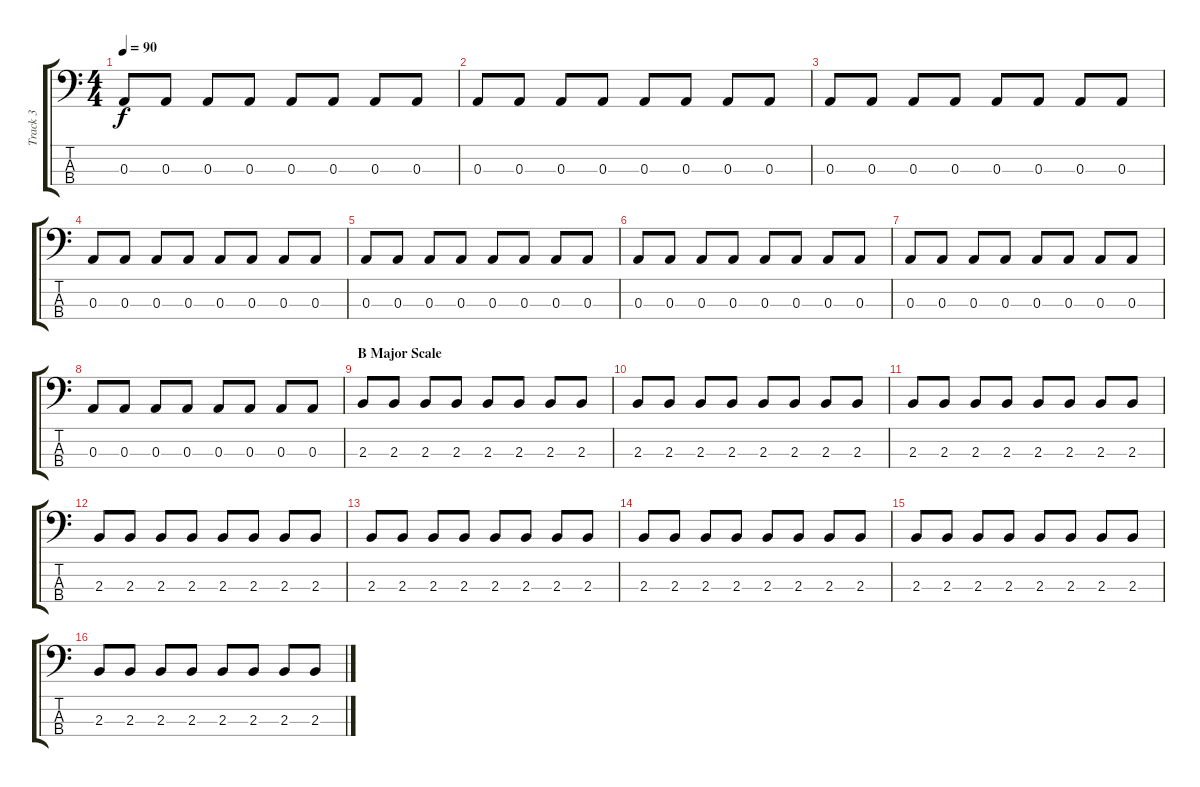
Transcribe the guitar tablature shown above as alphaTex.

\track ("Track 3" "Track 3") {instrument electricbassfinger}
\staff {score tabs}
\tuning (G2 D2 A1 E1) {hide}
\ts (4 4)
\tempo 90
\clef f4
\ks c
0.3.8{dy f} 0.3.8 0.3.8 0.3.8 0.3.8 0.3.8 0.3.8 0.3.8 |
0.3.8 0.3.8 0.3.8 0.3.8 0.3.8 0.3.8 0.3.8 0.3.8 |
0.3.8 0.3.8 0.3.8 0.3.8 0.3.8 0.3.8 0.3.8 0.3.8 |
0.3.8 0.3.8 0.3.8 0.3.8 0.3.8 0.3.8 0.3.8 0.3.8 |
0.3.8 0.3.8 0.3.8 0.3.8 0.3.8 0.3.8 0.3.8 0.3.8 |
0.3.8 0.3.8 0.3.8 0.3.8 0.3.8 0.3.8 0.3.8 0.3.8 |
0.3.8 0.3.8 0.3.8 0.3.8 0.3.8 0.3.8 0.3.8 0.3.8 |
0.3.8 0.3.8 0.3.8 0.3.8 0.3.8 0.3.8 0.3.8 0.3.8 |
\section ("" "B Major Scale")
2.3.8 2.3.8 2.3.8 2.3.8 2.3.8 2.3.8 2.3.8 2.3.8 |
2.3.8 2.3.8 2.3.8 2.3.8 2.3.8 2.3.8 2.3.8 2.3.8 |
2.3.8 2.3.8 2.3.8 2.3.8 2.3.8 2.3.8 2.3.8 2.3.8 |
2.3.8 2.3.8 2.3.8 2.3.8 2.3.8 2.3.8 2.3.8 2.3.8 |
2.3.8 2.3.8 2.3.8 2.3.8 2.3.8 2.3.8 2.3.8 2.3.8 |
2.3.8 2.3.8 2.3.8 2.3.8 2.3.8 2.3.8 2.3.8 2.3.8 |
2.3.8 2.3.8 2.3.8 2.3.8 2.3.8 2.3.8 2.3.8 2.3.8 |
2.3.8 2.3.8 2.3.8 2.3.8 2.3.8 2.3.8 2.3.8 2.3.8
